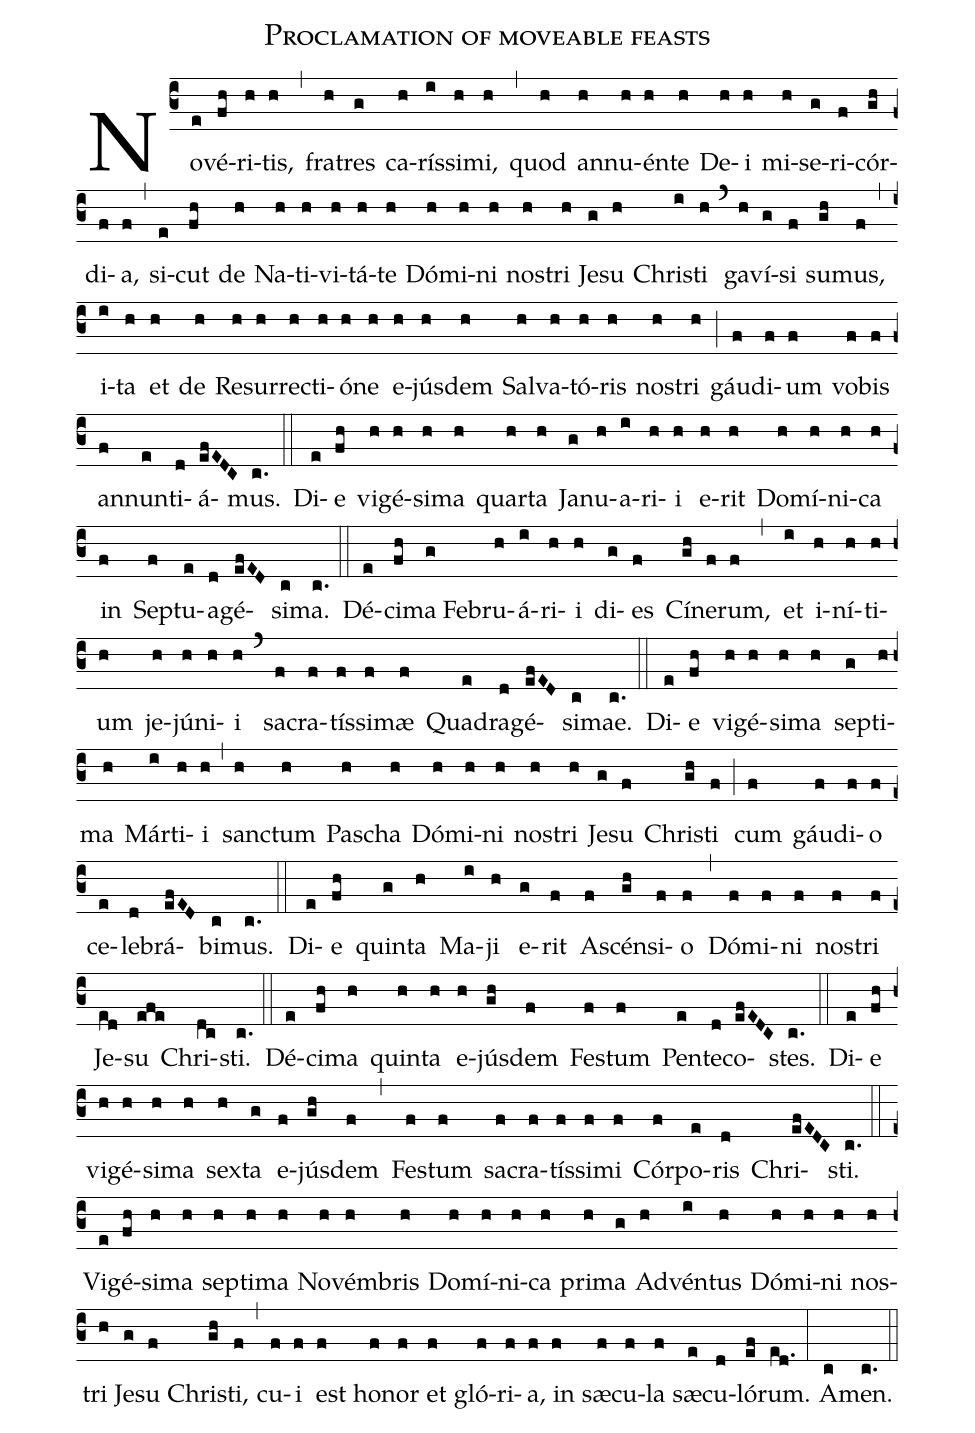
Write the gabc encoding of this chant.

name: Proclamation of moveable feasts;
%%
(c3)No(e)vé(fh)ri(h)tis,(h) (,) fra(h)tres(g) ca(h)rí(i)ssi(h)mi,(h) (,)
quod(h) an(h)nu(h)én(h)te(h) De(h)i(h) mi(h)se(g)ri(f)cór(gh)di(f)a,(f) (,)
si(e)cut(fh) de(h) Na(h)ti(h)vi(h)tá(h)te(h)
Dó(h)mi(h)ni(h) nos(h)tri(h) Je(g)su(h) Chri(i)sti(h) (`) ga(h)ví(g)si(f) su(gh)mus,(f) (,)
i(i)ta(h) et(h) de(h) Re(h)sur(h)rec(h)ti(h)ó(h)ne(h)
e(h)jús(h)dem(h) Sal(h)va(h)tó(h)ris(h) nos(h)tri(h) (;) gáu(f)di(f)um(f) vo(f)bis(f)
an(f)nun(e)ti(d)á(efEDC)mus.(c.) (::)
Di(e)e(fh) vi(h)gé(h)si(h)ma(h) quar(h)ta(h) Jan(g)u(h)a(i)ri(h)i(h)
e(h)rit(h)
Do(h)mí(h)ni(h)ca(h) in(f) Se(f)ptu(e)a(d)gé(efED)si(c)ma.(c.) (::)
Dé(e)ci(fh)ma Fe(g)bru(h)á(i)ri(h)i(h)
di(g)es(f) Cí(gh)ne(f)rum,(f) (,)
et(i) i(h)ní(h)ti(h)um(h) je(h)jú(h)ni(h)i(h) (`) sa(f)cra(f)tís(f)si(f)mæ(f)
Quad(e)ra(d)gé(efED)si(c)mae.(c.)  (::)
Di(e)e(fh) vi(h)gé(h)si(h)ma(h) sep(g)ti(h)ma(h) Már(i)ti(h)i(h) (,) san(h)ctum(h) Pas(h)cha(h)
Dó(h)mi(h)ni(h) nos(h)tri(h) Je(g)su(f) Chri(gh)sti(f) (;) cum(f) gáu(f)di(f)o(f)
ce(e)le(d)brá(efED)bi(c)mus.(c.) (::)
Di(e)e(fh) quin(g)ta(h)  Ma(i)ji(h) e(g)rit(f)
As(f)cén(gh)si(f)o(f) (,) Dó(f)mi(f)ni(f) nos(f)tri(f) Je(ed)su(efe) Chri(dc)sti.(c.) (::)
Dé(e)ci(fh)ma(h) quin(h)ta(h) e(h)jús(gh)dem(f) Fes(f)tum(f) Pen(e)te(d)co(efEDC)stes.(c.) (::)
Di(e)e(fh) vi(h)gé(h)si(h)ma(h) sex(h)ta(g)  e(f)jús(gh)dem(f)  (,)
Fes(f)tum(f) sa(f)cra(f)tís(f)si(f)mi(f) Cór(f)po(e)ris(d) Chri(efEDC)sti.(c.) (::)
Vi(e)gé(fh)si(h)ma(h) sep(h)ti(h)ma(h)
No(h)vém(h)bris(h) Do(h)mí(h)ni(h)ca(h)
pri(h)ma(g) Ad(h)vén(i)tus(h) Dó(h)mi(h)ni(h) nos(h)tri(h)
Je(g)su(f) Chri(gh)sti,(f) (,) cu(f)i(f) est(f) ho(f)nor(f)
et(f) gló(f)ri(f)a,(f) in(f) sæ(f)cu(f)la(f)
sæ(e)cu(d)ló(ef)rum.(ed.) (:) A(c)men.(c.) (::)
